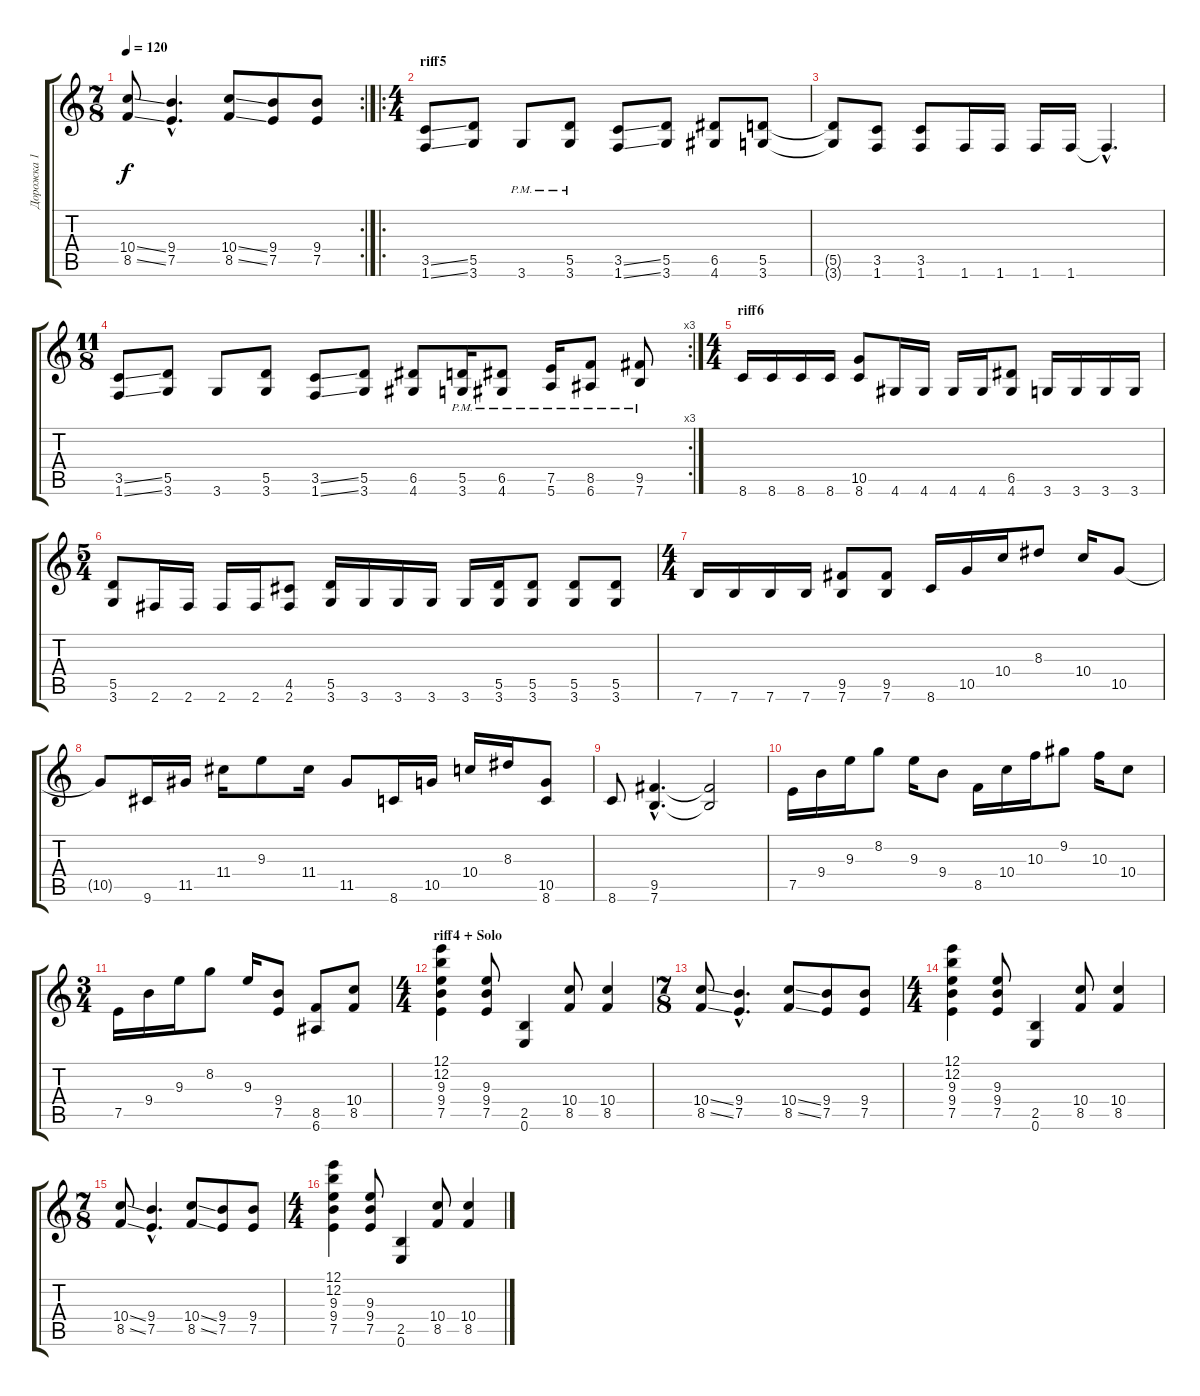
\track ("Дорожка 1" "Дорожка 1") {instrument distortionguitar}
\staff {score tabs}
\tuning (E4 B3 G3 D3 A2 E2) {hide}
\rc 2
\ts (7 8)
\tempo 120
\clef g2
\ks c
(10.4{ss} 8.5{ss}).8{dy f} (9.4{hac} 7.5{hac}).4{d} (10.4{ss} 8.5{ss}).8 (9.4 7.5).8 (9.4 7.5).8 |
\ro
\ts (4 4)
\section ("" "riff5")
(3.5{ss} 1.6{ss}).8 (5.5 3.6).8 3.6{pm}.8 (5.5{pm} 3.6{pm}).8 (3.5{ss} 1.6{ss}).8 (5.5 3.6).8 (6.5 4.6).8 (5.5 3.6).8 |
(5.5{t} 3.6{t}).8 (3.5 1.6).8 (3.5 1.6).8 1.6.16 1.6.16 1.6.16 1.6.16 1.6{hac t}.4{d} |
\rc 3
\ts (11 8)
(3.5{ss} 1.6{ss}).8 (5.5 3.6).8 3.6.8 (5.5 3.6).8 (3.5{ss} 1.6{ss}).8 (5.5 3.6).8 (6.5 4.6).8 (5.5{pm} 3.6{pm}).16 (6.5{pm} 4.6{pm}).8 (7.5{pm} 5.6{pm}).16 (8.5{pm} 6.6{pm}).8 (9.5{pm} 7.6{pm}).8 |
\ts (4 4)
\section ("" "riff6")
8.6.16 8.6.16 8.6.16 8.6.16 (10.5 8.6).8 4.6.16 4.6.16 4.6.16 4.6.16 (6.5 4.6).8 3.6.16 3.6.16 3.6.16 3.6.16 |
\ts (5 4)
(5.5 3.6).8 2.6.16 2.6.16 2.6.16 2.6.16 (4.5 2.6).8 (5.5 3.6).16 3.6.16 3.6.16 3.6.16 3.6.16 (5.5 3.6).16 (5.5 3.6).8 (5.5 3.6).8 (5.5 3.6).8 |
\ts (4 4)
7.6.16 7.6.16 7.6.16 7.6.16 (9.5 7.6).8 (9.5 7.6).8 8.6.16 10.5.16 10.4.16 8.3.8 10.4.16 10.5.8 |
10.5{t}.8 9.6.16 11.5.16 11.4.16 9.3.8 11.4.16 11.5.8 8.6.16 10.5.16 10.4.16 8.3.16 (10.5 8.6).8 |
8.6.8 (9.5{hac} 7.6{hac}).4{d} (9.5{t} 7.6{t}).2 |
7.5.16 9.4.16 9.3.16 8.2.8 9.3.16 9.4.8 8.5.16 10.4.16 10.3.16 9.2.8 10.3.16 10.4.8 |
\ts (3 4)
7.5.16 9.4.16 9.3.16 8.2.8 9.3.16 (9.4 7.5).8 (8.5 6.6).8 (10.4 8.5).8 |
\ts (4 4)
\section ("" "riff4 + Solo")
(12.1 12.2 9.3 9.4 7.5).4 (9.3 9.4 7.5).8 (2.5 0.6).4 (10.4 8.5).8 (10.4 8.5).4 |
\ts (7 8)
(10.4{ss} 8.5{ss}).8 (9.4{hac} 7.5{hac}).4{d} (10.4{ss} 8.5{ss}).8 (9.4 7.5).8 (9.4 7.5).8 |
\ts (4 4)
(12.1 12.2 9.3 9.4 7.5).4 (9.3 9.4 7.5).8 (2.5 0.6).4 (10.4 8.5).8 (10.4 8.5).4 |
\ts (7 8)
(10.4{ss} 8.5{ss}).8 (9.4{hac} 7.5{hac}).4{d} (10.4{ss} 8.5{ss}).8 (9.4 7.5).8 (9.4 7.5).8 |
\ts (4 4)
(12.1 12.2 9.3 9.4 7.5).4 (9.3 9.4 7.5).8 (2.5 0.6).4 (10.4 8.5).8 (10.4 8.5).4
